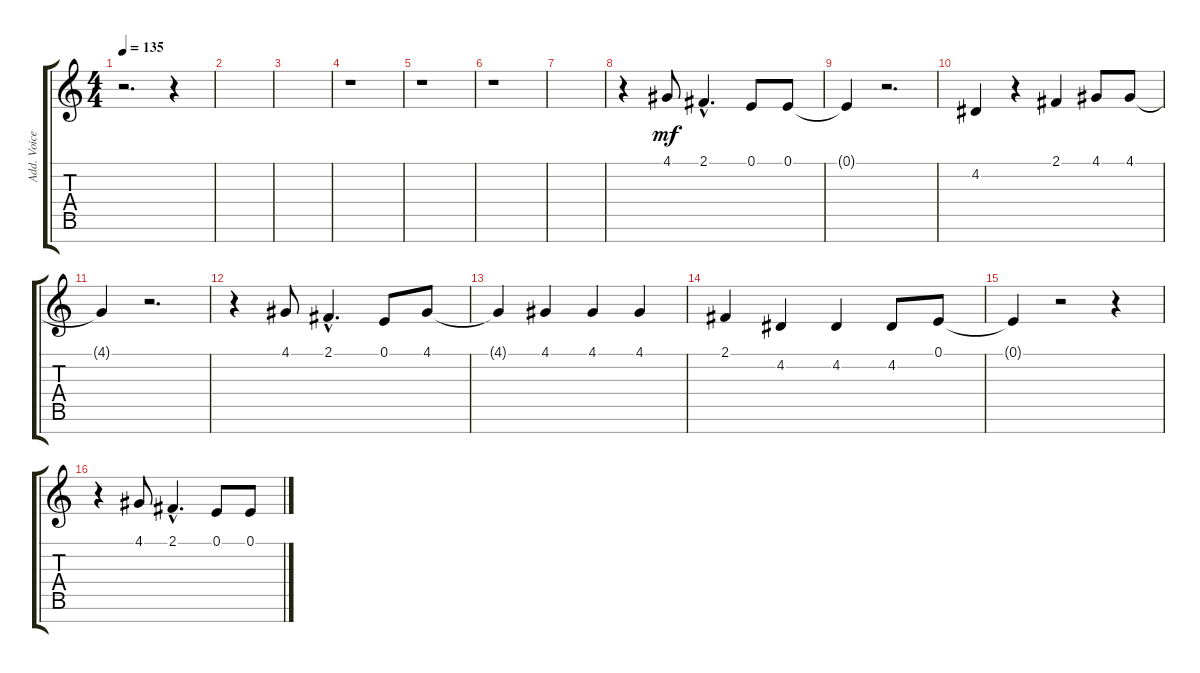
\track ("Add. Voice" "Add. Voice") {instrument clarinet}
\staff {score tabs}
\tuning (E4 B3 G3 D3 A2 E2 B1) {hide}
\ts (4 4)
\tempo 135
\clef g2
\ks c
r.2{d dy mf} r.4 |
|
|
r.1 |
r.1 |
r.1 |
|
r.4 4.1.8 2.1{hac}.4{d} 0.1.8 0.1.8 |
0.1{t}.4 r.2{d} |
4.2.4 r.4 2.1.4 4.1.8 4.1.8 |
4.1{t}.4 r.2{d} |
r.4 4.1.8 2.1{hac}.4{d} 0.1.8 4.1.8 |
4.1{t}.4 4.1.4 4.1.4 4.1.4 |
2.1.4 4.2.4 4.2.4 4.2.8 0.1.8 |
0.1{t}.4 r.2 r.4 |
r.4 4.1.8 2.1{hac}.4{d} 0.1.8 0.1.8
